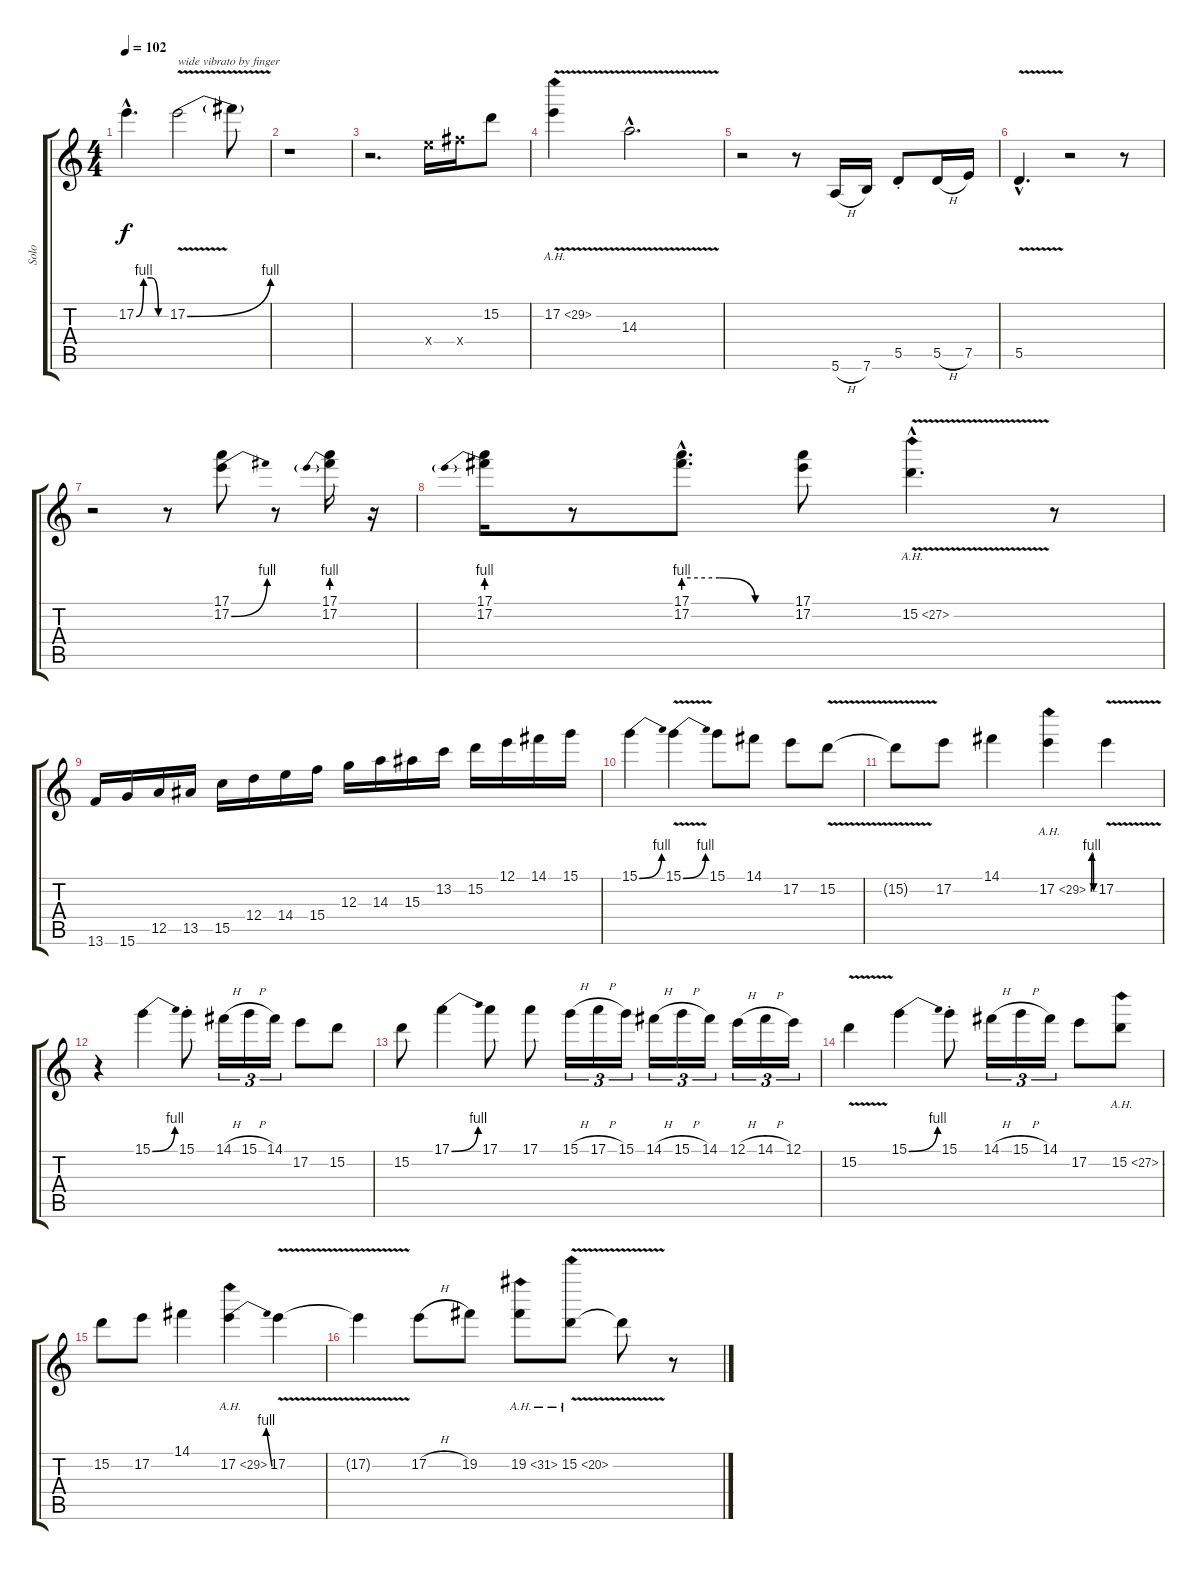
\track ("Solo" "Solo") {instrument distortionguitar}
\staff {score tabs}
\tuning (E4 B3 G3 D3 A2 E2) {hide}
\ts (4 4)
\tempo 102
\clef g2
\ks c
17.2{be (custom 0 0 15 4 30 4 45 0 60 0) hac}.4{d dy f} 17.2{be (bend 0 0 60 4) v}.2{txt "wide vibrato by finger"} 17.2{t}.8 |
r.1 |
r.2{d} 14.4{x}.16 16.4{x}.16 15.2.8 |
17.2{ah 12 v}.4 14.3{v hac}.2{d} |
r.2 r.8 5.6{h}.16 7.6.16 5.5{st}.8 5.5{h}.16 7.5.16 |
5.5{v hac}.4{d} r.2 r.8 |
r.2 r.8 (17.1 17.2{be (bend 0 0 60 4)}).8 r.8 (17.1 17.2{be (prebend 0 4 60 4)}).16 r.16 |
(17.1 17.2{be (prebend 0 4 60 4)}).16 r.8 (17.1{hac} 17.2{be (custom 0 4 20 4 40 0 60 0) hac}).8{d} (17.1 17.2).8 15.2{ah 12 v hac}.4{d} r.8 |
13.6.16 15.6.16 12.5.16 13.5.16 15.5.16 12.4.16 14.4.16 15.4.16 12.3.16 14.3.16 15.3.16 13.2.16 15.2.16 12.1.16 14.1.16 15.1.16 |
15.1{be (bend 0 0 60 4)}.4 15.1{be (bend 0 0 60 4) v}.4 15.1.8 14.1.8 17.2.8 15.2{v}.8 |
15.2{t}.8 17.2.8 14.1.4 17.2{be (custom 0 0 15 4 30 4 45 0 60 0) ah 12}.4 17.2{v}.4 |
r.4 15.1{be (bend 0 0 60 4)}.4 15.1{st}.8 14.1{h}.16{tu (3 2)} 15.1{h}.16{tu (3 2)} 14.1.16{tu (3 2)} 17.2.8 15.2.8 |
15.2.8 17.1{be (bend 0 0 60 4)}.4 17.1.8 17.1.8 15.1{h}.16{tu (3 2)} 17.1{h}.16{tu (3 2)} 15.1.16{tu (3 2)} 14.1{h}.16{tu (3 2)} 15.1{h}.16{tu (3 2)} 14.1.16{tu (3 2)} 12.1{h}.16{tu (3 2)} 14.1{h}.16{tu (3 2)} 12.1.16{tu (3 2)} |
15.2{v}.4 15.1{be (bend 0 0 60 4)}.4 15.1{st}.8 14.1{h}.16{tu (3 2)} 15.1{h}.16{tu (3 2)} 14.1.16{tu (3 2)} 17.2.8 15.2{ah 12}.8 |
15.2.8 17.2.8 14.1.4 17.2{be (bend 0 0 60 4) ah 12}.4 17.2{v}.4 |
17.2{t}.4 17.2{h}.8 19.2.8 19.2{ah 12}.8 15.2{ah 5 v}.8 15.2{t}.8 r.8
